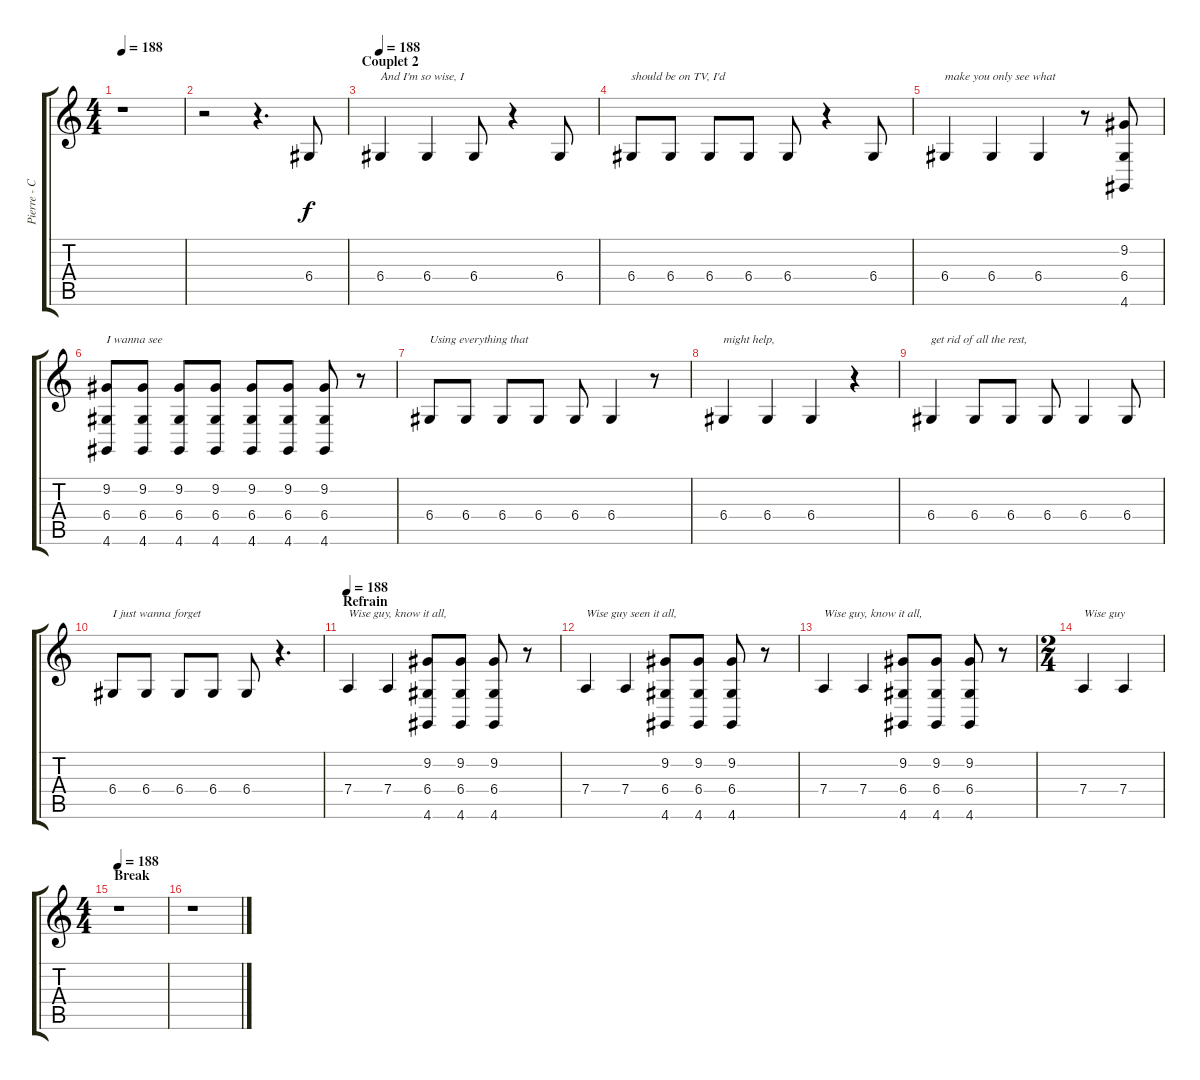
\track ("Pierre - Chant" "Pierre - C") {instrument synthbrass1}
\staff {score tabs}
\tuning (E4 B3 G3 D3 A2 E2) {hide}
\ts (4 4)
\tempo 188
\clef g2
\ks c
r.1{dy f} |
r.2 r.4{d} 6.4.8 |
\section ("" "Couplet 2")
\tempo 188
6.4.4{txt "And I'm so wise, I" volume 12 balance 8 instrument synthbrass1} 6.4.4 6.4.8 r.4 6.4.8 |
6.4.8{txt "should be on TV, I'd"} 6.4.8 6.4.8 6.4.8 6.4.8 r.4 6.4.8 |
6.4.4{txt "make you only see what"} 6.4.4 6.4.4 r.8 (9.2 6.4 4.6).8 |
(9.2 6.4 4.6).8{txt "I wanna see"} (9.2 6.4 4.6).8 (9.2 6.4 4.6).8 (9.2 6.4 4.6).8 (9.2 6.4 4.6).8 (9.2 6.4 4.6).8 (9.2 6.4 4.6).8 r.8 |
6.4.8{txt "Using everything that"} 6.4.8 6.4.8 6.4.8 6.4.8 6.4.4 r.8 |
6.4.4{txt "might help,"} 6.4.4 6.4.4 r.4 |
6.4.4{txt "get rid of all the rest,"} 6.4.8 6.4.8 6.4.8 6.4.4 6.4.8 |
6.4.8{txt "I just wanna forget"} 6.4.8 6.4.8 6.4.8 6.4.8 r.4{d} |
\section ("" "Refrain")
\tempo 188
7.4.4{txt "Wise guy, know it all," volume 12 balance 8 instrument synthbrass1} 7.4.4 (9.2 6.4 4.6).8 (9.2 6.4 4.6).8 (9.2 6.4 4.6).8 r.8 |
7.4.4{txt "Wise guy seen it all,"} 7.4.4 (9.2 6.4 4.6).8 (9.2 6.4 4.6).8 (9.2 6.4 4.6).8 r.8 |
7.4.4{txt "Wise guy, know it all,"} 7.4.4 (9.2 6.4 4.6).8 (9.2 6.4 4.6).8 (9.2 6.4 4.6).8 r.8 |
\ts (2 4)
7.4.4{txt "Wise guy"} 7.4.4 |
\ts (4 4)
\section ("" "Break")
\tempo 188
r.1 |
r.1
